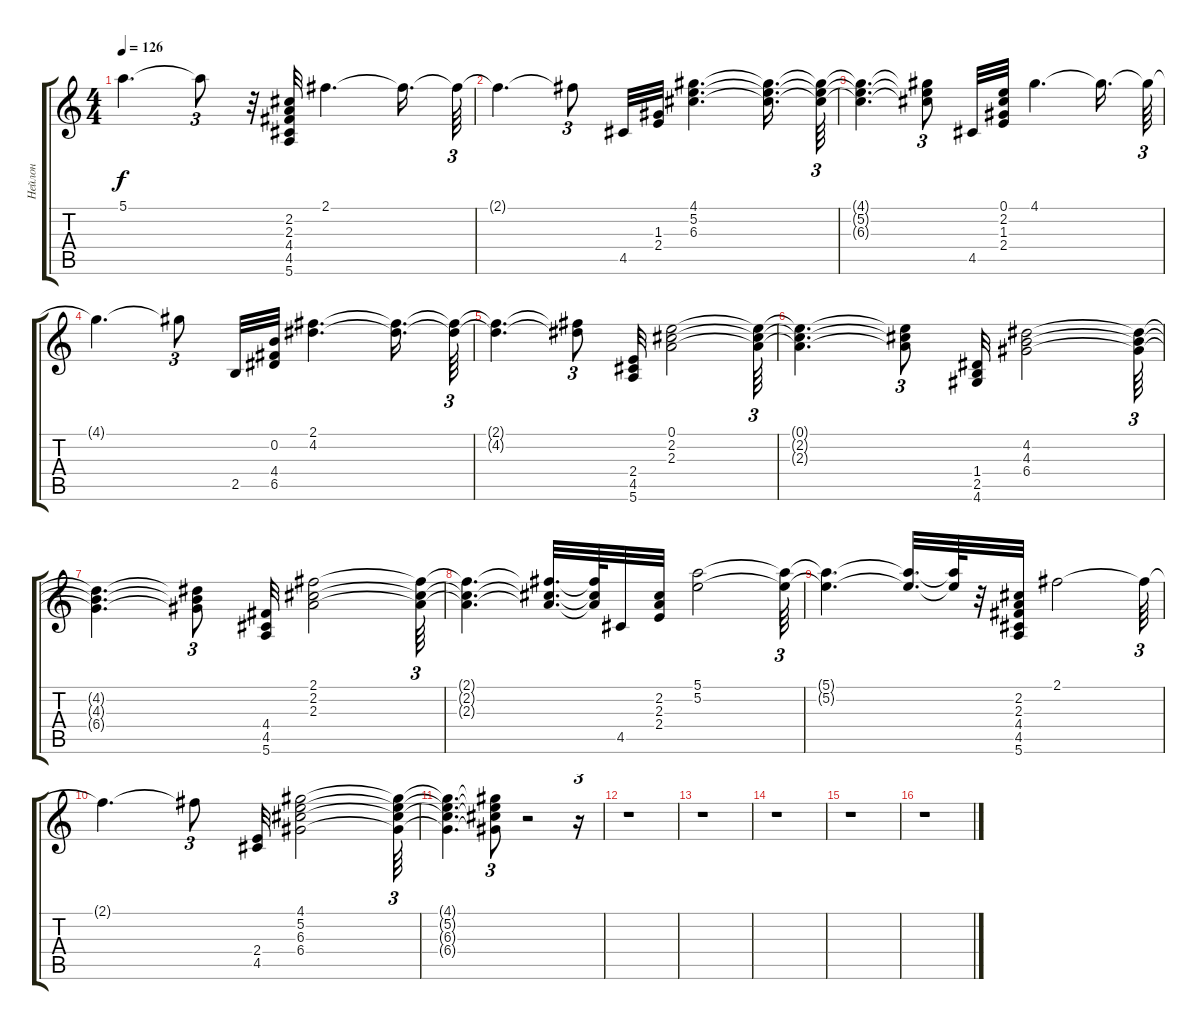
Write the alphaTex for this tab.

\track ("Нейлон" "Нейлон") {instrument acousticguitarnylon}
\staff {score tabs}
\tuning (E4 B3 G3 D3 A2 E2) {hide}
\ts (4 4)
\tempo 126
\clef g2
\ks c
5.1{t}.4{d dy f} 5.1{t}.8{tu (3 2)} r.32 (2.2 2.3 4.4 4.5 5.6).32 2.1.4{d} 2.1{t}.16{d} 2.1{t}.64{tu (3 2)} |
2.1{t}.4{d} 2.1{t}.8{tu (3 2)} 4.5.32 (1.3 2.4).32 (4.1 5.2 6.3).4{d} (4.1{t} 5.2{t} 6.3{t}).16{d} (4.1{t} 5.2{t} 6.3{t}).64{tu (3 2)} |
(4.1{t} 5.2{t} 6.3{t}).4{d} (4.1{t} 5.2{t} 6.3{t}).8{tu (3 2)} 4.5.32 (0.1 2.2 1.3 2.4).32 4.1.4{d} 4.1{t}.16{d} 4.1{t}.64{tu (3 2)} |
4.1{t}.4{d} 4.1{t}.8{tu (3 2)} 2.5.32 (0.2 4.4 6.5).32 (2.1 4.2).4{d} (2.1{t} 4.2{t}).16{d} (2.1{t} 4.2{t}).64{tu (3 2)} |
(2.1{t} 4.2{t}).4{d} (2.1{t} 4.2{t}).8{tu (3 2)} (2.4 4.5 5.6).32 (0.1 2.2 2.3).2 (0.1{t} 2.2{t} 2.3{t}).64{tu (3 2)} |
(0.1{t} 2.2{t} 2.3{t}).4{d} (0.1{t} 2.2{t} 2.3{t}).8{tu (3 2)} (1.4 2.5 4.6).32 (4.2 4.3 6.4).2 (4.2{t} 4.3{t} 6.4{t}).64{tu (3 2)} |
(4.2{t} 4.3{t} 6.4{t}).4{d} (4.2{t} 4.3{t} 6.4{t}).8{tu (3 2)} (4.4 4.5 5.6).32 (2.1 2.2 2.3).2 (2.1{t} 2.2{t} 2.3{t}).64{tu (3 2)} |
(2.1{t} 2.2{t} 2.3{t}).4{d} (2.1{t} 2.2{t} 2.3{t}).32{d} (2.1{t} 2.2{t} 2.3{t}).64 4.5.32 (2.2 2.3 2.4).32 (5.1 5.2).2 (5.1{t} 5.2{t}).64{tu (3 2)} |
(5.1{t} 5.2{t}).4{d} (5.1{t} 5.2{t}).32{d} (5.1{t} 5.2{t}).64 r.32 (2.2 2.3 4.4 4.5 5.6).32 2.1.2 2.1{t}.64{tu (3 2)} |
2.1{t}.4{d} 2.1{t}.8{tu (3 2)} (2.4 4.5).32 (4.1 5.2 6.3 6.4).2 (4.1{t} 5.2{t} 6.3{t} 6.4{t}).64{tu (3 2)} |
(4.1{t} 5.2{t} 6.3{t} 6.4{t}).4{d} (4.1{t} 5.2{t} 6.3{t} 6.4{t}).8{tu (3 2)} r.2 r.16{tu (3 2)} |
r.1 |
r.1 |
r.1 |
r.1 |
r.1
